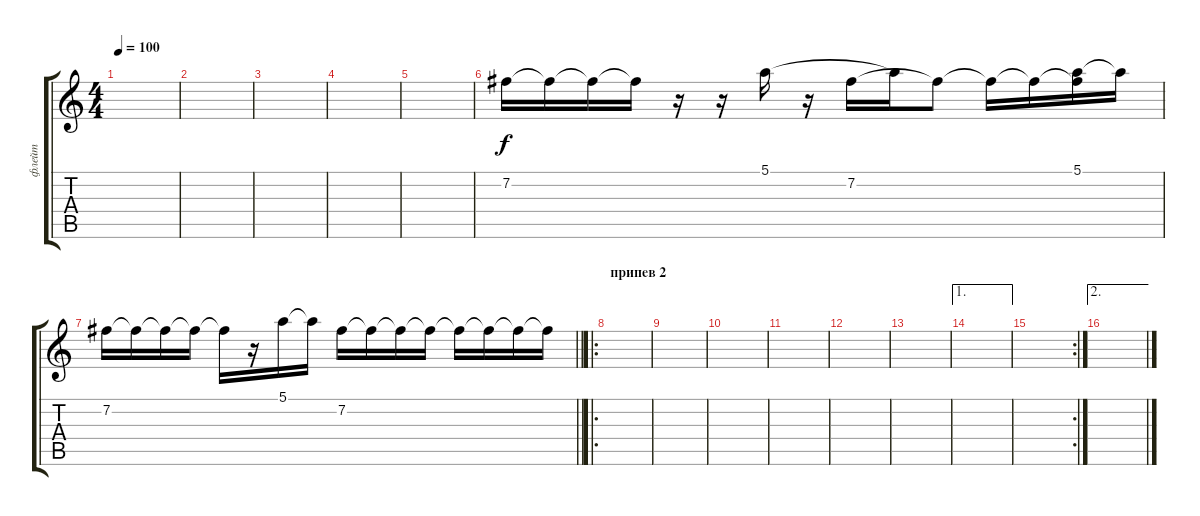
\track ("флейт" "флейт") {instrument acousticguitarnylon}
\staff {score tabs}
\tuning (E4 B3 G3 D3 A2 E2) {hide}
\ts (4 4)
\tempo 100
\clef g2
\ks c
|
|
|
|
|
7.2.16 7.2{t}.16 7.2{t}.16 7.2{t}.16 r.16 r.16 5.1.16 r.16 7.2.16 5.1{t}.16 7.2{t}.8 7.2{t}.16 7.2{t}.16 (5.1 7.2{t}).16 5.1{t}.16 |
\barLineRight lightlight
7.2.16 7.2{t}.16 7.2{t}.16 7.2{t}.16 7.2{t}.16 r.16 5.1.16 5.1{t}.16 7.2.16 7.2{t}.16 7.2{t}.16 7.2{t}.16 7.2{t}.16 7.2{t}.16 7.2{t}.16 7.2{t}.16 |
\ro
\section ("" "припев 2")
|
|
|
|
|
|
\ae 1
|
\rc 2
|
\ae 2
